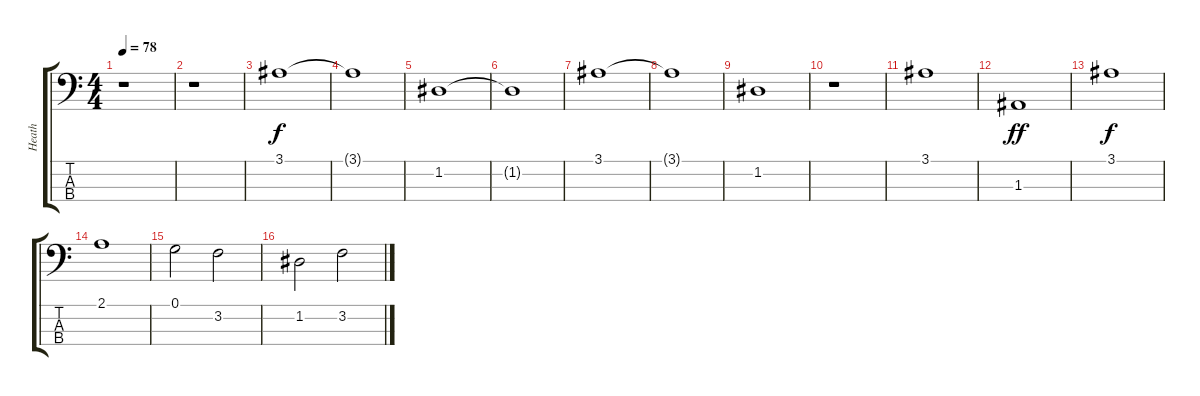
\track ("Heath" "Heath") {instrument fretlessbass}
\staff {score tabs}
\tuning (G2 D2 A1 E1) {hide}
\ts (4 4)
\tempo 78
\clef f4
\ks c
r.1{dy f instrument fretlessbass} |
r.1 |
3.1.1 |
3.1{t}.1 |
1.2.1 |
1.2{t}.1 |
3.1.1 |
3.1{t}.1 |
1.2.1 |
r.1 |
3.1.1 |
1.3.1{dy ff} |
3.1.1{dy f} |
2.1.1 |
0.1.2 3.2.2 |
1.2.2 3.2.2
